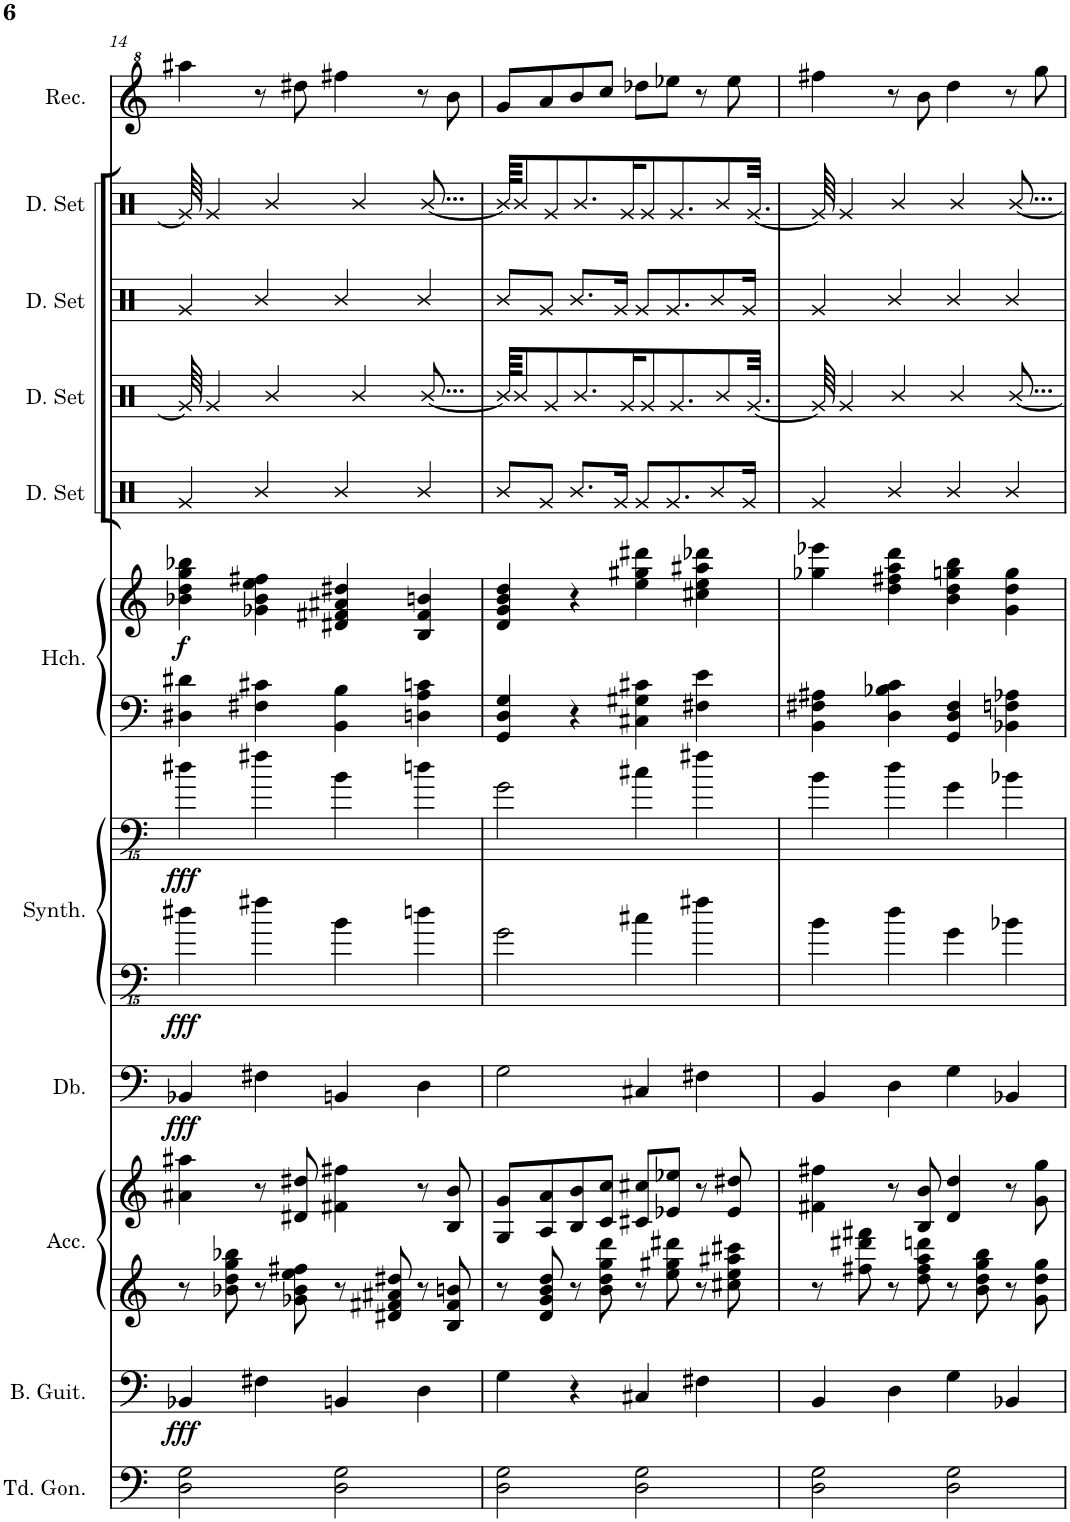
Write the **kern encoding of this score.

**kern	**kern	**dynam	**kern	**kern	**kern	**dynam	**kern	**kern	**dynam	**kern	**kern	**dynam	**kern	**kern	**kern	**kern	**kern
*part11	*part10	*part10	*part9	*part9	*part8	*part8	*part7	*part7	*part7	*part6	*part6	*part6	*part5	*part4	*part3	*part2	*part1
*staff14	*staff13	*staff13	*staff12	*staff11	*staff10	*staff10	*staff9	*staff8	*staff8/9	*staff7	*staff6	*staff6/7	*staff5	*staff4	*staff3	*staff2	*staff1
*I"Tuned Gongs	*I"Bass Guitar	*	*I"Accordion	*	*I"Double Bass	*	*I"Saw Synthesiser	*	*	*I"Harpsichord	*	*	*I"Drumset	*I"Drumset	*I"Drumset	*I"Drumset	*I"Recorder
*I'Td. Gon.	*I'B. Guit.	*	*I'Acc.	*	*I'Db.	*	*I'Synth.	*	*	*I'Hch.	*	*	*I'D. Set	*I'D. Set	*I'D. Set	*I'D. Set	*I'Rec.
!!LO:PB:g=z
*clefF4	*clefF4	*	*clefG2	*clefG2	*clefF4	*	*clefFvv4	*clefFvv4	*	*clefF4	*clefG2	*	*clefX	*clefX	*clefX	*clefX	*clefG^2
*	*Trd7c12	*	*	*	*Trd7c12	*	*	*	*	*	*	*	*	*	*	*	*
*k[]	*k[]	*	*k[]	*k[]	*k[]	*	*k[]	*k[]	*	*k[]	*k[]	*	*k[]	*k[]	*k[]	*k[]	*k[]
*M4/4	*M4/4	*	*M4/4	*M4/4	*M4/4	*	*M4/4	*M4/4	*	*M4/4	*M4/4	*	*M4/4	*M4/4	*M4/4	*M4/4	*M4/4
=14	=14	=14	=14	=14	=14	=14	=14	=14	=14	=14	=14	=14	=14	=14	=14	=14	=14
!	!	!LO:DY:b	!	!	!	!LO:DY:b	!	!	!LO:DY:b=2	!	!	!	!	!	!	!	!
!	!	!	!	!	!	!	!	!	!LO:DY:n=1:b	!	!	!LO:DY:b	!	!	!	!	!
2Dn\ 2Gn\	4BB-X/	fff	8r	4a#X\ 4aa#X\	4BB-X/	fff	4D#X\	4D#X\	fff fff	4D#X\ 4d#X\	4b-X\ 4dd\ 4gg\ 4bb-X\	f	4Rg/	64Rg/]	4Rg/	64Rg/]	4aaa#X\
.	.	.	.	.	.	.	.	.	.	.	.	.	.	4Rg/	.	4Rg/	.
.	.	.	8b-X\ 8dd\ 8gg\ 8bb-X\	.	.	.	.	.	.	.	.	.	.	.	.	.	.
.	4F#X\	.	8r	8r	4F#X\	.	4F#X\	4F#X\	.	4F#X\ 4c#X\	4g-X\ 4b-\ 4ee\ 4ff#X\	.	4R/	.	4R/	.	8r
.	.	.	.	.	.	.	.	.	.	.	.	.	.	4R/	.	4R/	.
.	.	.	8g-X\ 8b-\ 8ee\ 8ff#X\	8d#X/ 8dd#X/	.	.	.	.	.	.	.	.	.	.	.	.	8ddd#X\
2Dn\ 2Gn\	4BBn/	.	8r	4f#X\ 4ff#X\	4BBn/	.	4BB\	4BB\	.	4BB\ 4B\	4d#X/ 4f#X/ 4a#X/ 4dd#X/	.	4R/	.	4R/	.	4fff#X\
.	.	.	.	.	.	.	.	.	.	.	.	.	.	4R/	.	4R/	.
.	.	.	8d#X/ 8f#X/ 8a#X/ 8dd#X/	.	.	.	.	.	.	.	.	.	.	.	.	.	.
.	4D\	.	8r	8r	4D\	.	4Dn\	4Dn\	.	4Dn\ 4A\ 4cn\	4B/ 4f#/ 4bn/	.	4R/	.	4R/	.	8r
.	.	.	.	.	.	.	.	.	.	.	.	.	.	[8...R/	.	[8...R/	.
.	.	.	8B/ 8f#/ 8bn/	8B/ 8b/	.	.	.	.	.	.	.	.	.	.	.	.	8bb\
=15	=15	=15	=15	=15	=15	=15	=15	=15	=15	=15	=15	=15	=15	=15	=15	=15	=15
2Dn\ 2Gn\	4G\	.	8r	8G/ 8g/L	2G\	.	2GG\	2GG\	.	4GG/ 4D/ 4G/	4d/ 4g/ 4b/ 4dd/	.	8R/L	64R/KKKL]	8R/L	64R/KKKL]	8gg/L
.	.	.	.	.	.	.	.	.	.	.	.	.	.	8R/	.	8R/	.
.	.	.	8d/ 8g/ 8b/ 8dd/	8A/ 8a/	.	.	.	.	.	.	.	.	8Rg/J	.	8Rg/J	.	8aa/
.	.	.	.	.	.	.	.	.	.	.	.	.	.	8Rg/	.	8Rg/	.
.	4r	.	8r	8B/ 8b/	.	.	.	.	.	4r	4r	.	8.R/L	.	8.R/L	.	8bb/
.	.	.	.	.	.	.	.	.	.	.	.	.	.	8.R/	.	8.R/	.
.	.	.	8b\ 8dd\ 8gg\ 8ddd\	8c/ 8cc/J	.	.	.	.	.	.	.	.	.	.	.	.	8ccc/J
.	.	.	.	.	.	.	.	.	.	.	.	.	16Rg/Jk	.	16Rg/Jk	.	.
.	.	.	.	.	.	.	.	.	.	.	.	.	.	16Rg/K	.	16Rg/K	.
2Dn\ 2Gn\	4C#X/	.	8r	8c#X/ 8cc#X/L	4C#X/	.	4C#X\	4C#X\	.	4C#X\ 4G#X\ 4c#X\	4ee\ 4gg#X\ 4ddd#X\	.	8Rg/L	.	8Rg/L	.	8ddd-X\L
.	.	.	.	.	.	.	.	.	.	.	.	.	.	8Rg/	.	8Rg/	.
.	.	.	8ee\ 8gg#X\ 8ddd#X\	8e-X/ 8ee-X/J	.	.	.	.	.	.	.	.	8.Rg/	.	8.Rg/	.	8eee-X\J
.	.	.	.	.	.	.	.	.	.	.	.	.	.	8.Rg/	.	8.Rg/	.
.	4F#X\	.	8r	8r	4F#X\	.	4F#X\	4F#X\	.	4F#X\ 4e\	4cc#X\ 4ee\ 4aa#X\ 4ddd-X\	.	.	.	.	.	8r
.	.	.	.	.	.	.	.	.	.	.	.	.	8R/	.	8R/	.	.
.	.	.	.	.	.	.	.	.	.	.	.	.	.	8R/	.	8R/	.
.	.	.	8cc#X\ 8ee\ 8aa#X\ 8ccc#X\	8e-/ 8dd#X/	.	.	.	.	.	.	.	.	.	.	.	.	8eee-\
.	.	.	.	.	.	.	.	.	.	.	.	.	16Rg/Jk	.	16Rg/Jk	.	.
.	.	.	.	.	.	.	.	.	.	.	.	.	.	[32.Rg/Jkk	.	[32.Rg/Jkk	.
=16	=16	=16	=16	=16	=16	=16	=16	=16	=16	=16	=16	=16	=16	=16	=16	=16	=16
2Dn\ 2Gn\	4BB/	.	8r	4f#X\ 4ff#X\	4BB/	.	4BB\	4BB\	.	4BB\ 4F#X\ 4A#X\	4gg-X\ 4eee-X\	.	4Rg/	64Rg/]	4Rg/	64Rg/]	4fff#X\
.	.	.	.	.	.	.	.	.	.	.	.	.	.	4Rg/	.	4Rg/	.
.	.	.	8ff#X\ 8ddd#X\ 8fff#X\	.	.	.	.	.	.	.	.	.	.	.	.	.	.
.	4D\	.	8r	8r	4D\	.	4D\	4D\	.	4D\ 4B-X\ 4c\	4dd\ 4ff#X\ 4aa\ 4ddd\	.	4R/	.	4R/	.	8r
.	.	.	.	.	.	.	.	.	.	.	.	.	.	4R/	.	4R/	.
.	.	.	8dd\ 8ff#\ 8aa\ 8dddn\	8B/ 8b/	.	.	.	.	.	.	.	.	.	.	.	.	8bb\
2Dn\ 2Gn\	4G\	.	8r	4d/ 4dd/	4G\	.	4GG\	4GG\	.	4GG/ 4D/ 4F#/	4b\ 4dd\ 4ggn\ 4bb\	.	4R/	.	4R/	.	4ddd\
.	.	.	.	.	.	.	.	.	.	.	.	.	.	4R/	.	4R/	.
.	.	.	8b\ 8dd\ 8gg\ 8bb\	.	.	.	.	.	.	.	.	.	.	.	.	.	.
.	4BB-X/	.	8r	8r	4BB-X/	.	4BB-X\	4BB-X\	.	4BB-X\ 4Fn\ 4A-X\	4g\ 4dd\ 4gg\	.	4R/	.	4R/	.	8r
.	.	.	.	.	.	.	.	.	.	.	.	.	.	[8...R/	.	[8...R/	.
.	.	.	8g\ 8dd\ 8gg\	8g\ 8gg\	.	.	.	.	.	.	.	.	.	.	.	.	8ggg\
=	=	=	=	=	=	=	=	=	=	=	=	=	=	=	=	=	=
*-	*-	*-	*-	*-	*-	*-	*-	*-	*-	*-	*-	*-	*-	*-	*-	*-	*-
